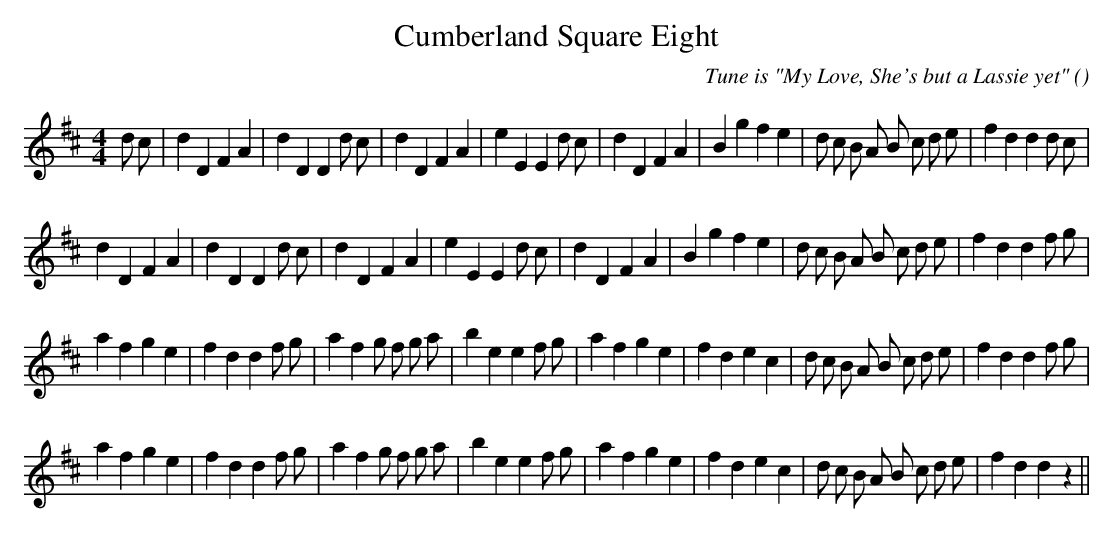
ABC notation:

X:1
T: Cumberland Square Eight
C:Tune is "My Love, She's but a Lassie yet"
O:
M:4/4
K:D
K:D
M:4/4
L:1/16
d2 c2 |d4 D4 F4 A4 |d4 D4 D4 d2 c2 |d4 D4 F4 A4 |e4 E4 E4 d2 c2 |d4 D4 F4 A4 |B4 g4 f4 e4 |d2 c2 B2 A2 B2 c2 d2 e2 |f4 d4 d4 d2 c2 |
d4 D4 F4 A4 |d4 D4 D4 d2 c2 |d4 D4 F4 A4 |e4 E4 E4 d2 c2 |d4 D4 F4 A4 |B4 g4 f4 e4 |d2 c2 B2 A2 B2 c2 d2 e2 |f4 d4 d4 f2 g2 |
a4 f4 g4 e4 |f4 d4 d4 f2 g2 |a4 f4 g2 f2 g2 a2 |b4 e4 e4 f2 g2 |a4 f4 g4 e4 |f4 d4 e4 c4 |d2 c2 B2 A2 B2 c2 d2 e2 |f4 d4 d4 f2 g2 |
a4 f4 g4 e4 |f4 d4 d4 f2 g2 |a4 f4 g2 f2 g2 a2 |b4 e4 e4 f2 g2 |a4 f4 g4 e4 |f4 d4 e4 c4 |d2 c2 B2 A2 B2 c2 d2 e2 |f4 d4 d4 z4 ||
